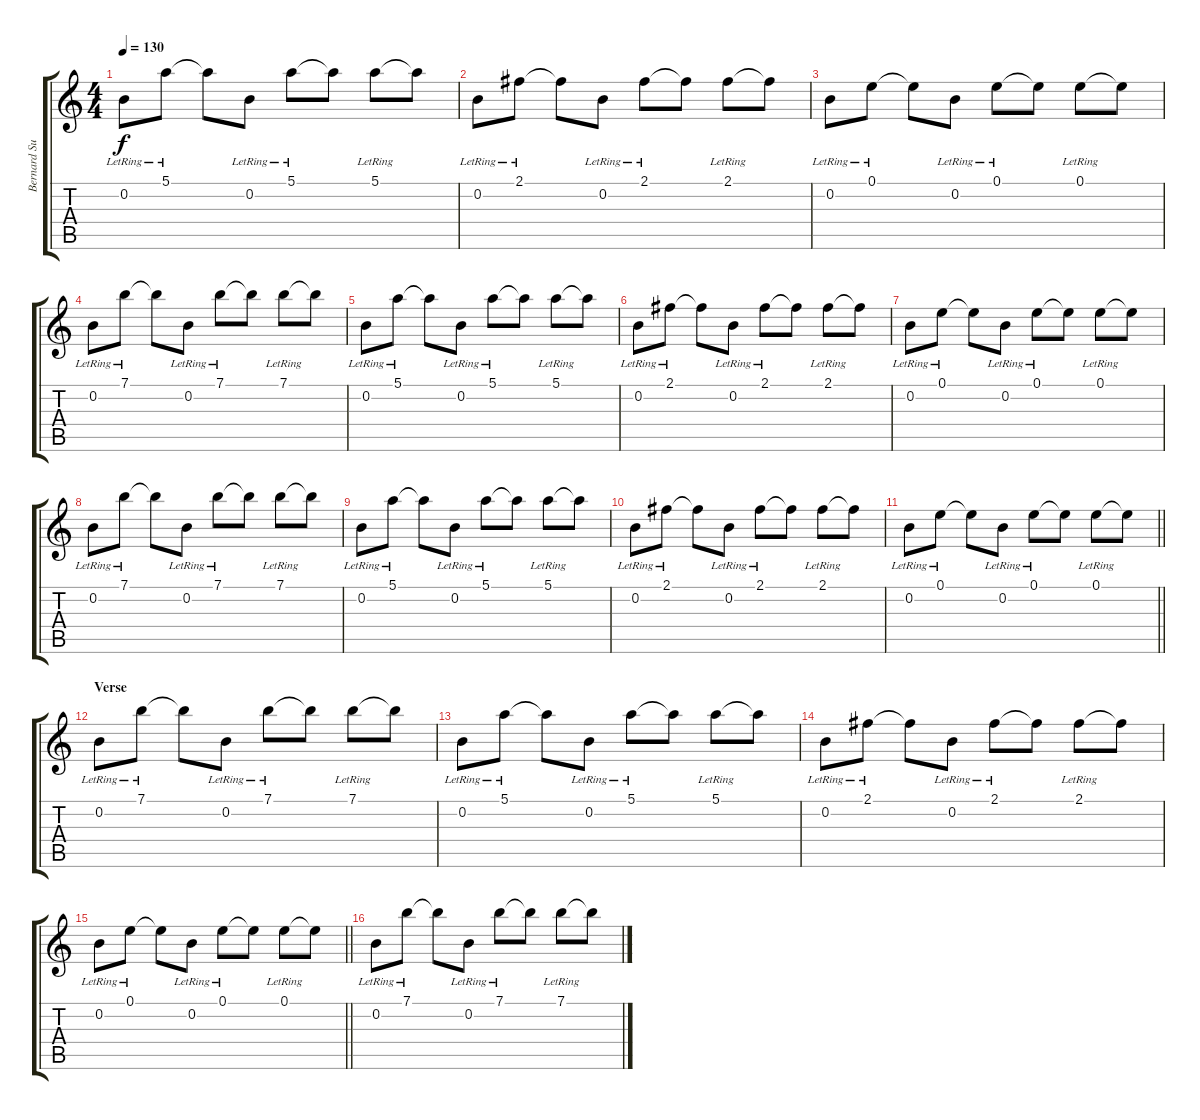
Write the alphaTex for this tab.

\track ("Bernard Sumner" "Bernard Su") {instrument overdrivenguitar}
\staff {score tabs}
\tuning (E4 B3 G3 D3 A2 E2) {hide}
\ts (4 4)
\tempo 130
\clef g2
\ks c
0.2{lr}.8{dy f} 5.1{lr}.8 5.1{t}.8 0.2{lr}.8 5.1{lr}.8 5.1{t}.8 5.1{lr}.8 5.1{t}.8 |
0.2{lr}.8 2.1{lr}.8 2.1{t}.8 0.2{lr}.8 2.1{lr}.8 2.1{t}.8 2.1{lr}.8 2.1{t}.8 |
0.2{lr}.8 0.1{lr}.8 0.1{t}.8 0.2{lr}.8 0.1{lr}.8 0.1{t}.8 0.1{lr}.8 0.1{t}.8 |
0.2{lr}.8 7.1{lr}.8 7.1{t}.8 0.2{lr}.8 7.1{lr}.8 7.1{t}.8 7.1{lr}.8 7.1{t}.8 |
0.2{lr}.8 5.1{lr}.8 5.1{t}.8 0.2{lr}.8 5.1{lr}.8 5.1{t}.8 5.1{lr}.8 5.1{t}.8 |
0.2{lr}.8 2.1{lr}.8 2.1{t}.8 0.2{lr}.8 2.1{lr}.8 2.1{t}.8 2.1{lr}.8 2.1{t}.8 |
0.2{lr}.8 0.1{lr}.8 0.1{t}.8 0.2{lr}.8 0.1{lr}.8 0.1{t}.8 0.1{lr}.8 0.1{t}.8 |
0.2{lr}.8 7.1{lr}.8 7.1{t}.8 0.2{lr}.8 7.1{lr}.8 7.1{t}.8 7.1{lr}.8 7.1{t}.8 |
0.2{lr}.8 5.1{lr}.8 5.1{t}.8 0.2{lr}.8 5.1{lr}.8 5.1{t}.8 5.1{lr}.8 5.1{t}.8 |
0.2{lr}.8 2.1{lr}.8 2.1{t}.8 0.2{lr}.8 2.1{lr}.8 2.1{t}.8 2.1{lr}.8 2.1{t}.8 |
\barLineRight lightlight
0.2{lr}.8 0.1{lr}.8 0.1{t}.8 0.2{lr}.8 0.1{lr}.8 0.1{t}.8 0.1{lr}.8 0.1{t}.8 |
\section ("" "Verse")
0.2{lr}.8 7.1{lr}.8 7.1{t}.8 0.2{lr}.8 7.1{lr}.8 7.1{t}.8 7.1{lr}.8 7.1{t}.8 |
0.2{lr}.8 5.1{lr}.8 5.1{t}.8 0.2{lr}.8 5.1{lr}.8 5.1{t}.8 5.1{lr}.8 5.1{t}.8 |
0.2{lr}.8 2.1{lr}.8 2.1{t}.8 0.2{lr}.8 2.1{lr}.8 2.1{t}.8 2.1{lr}.8 2.1{t}.8 |
\barLineRight lightlight
0.2{lr}.8 0.1{lr}.8 0.1{t}.8 0.2{lr}.8 0.1{lr}.8 0.1{t}.8 0.1{lr}.8 0.1{t}.8 |
0.2{lr}.8 7.1{lr}.8 7.1{t}.8 0.2{lr}.8 7.1{lr}.8 7.1{t}.8 7.1{lr}.8 7.1{t}.8
